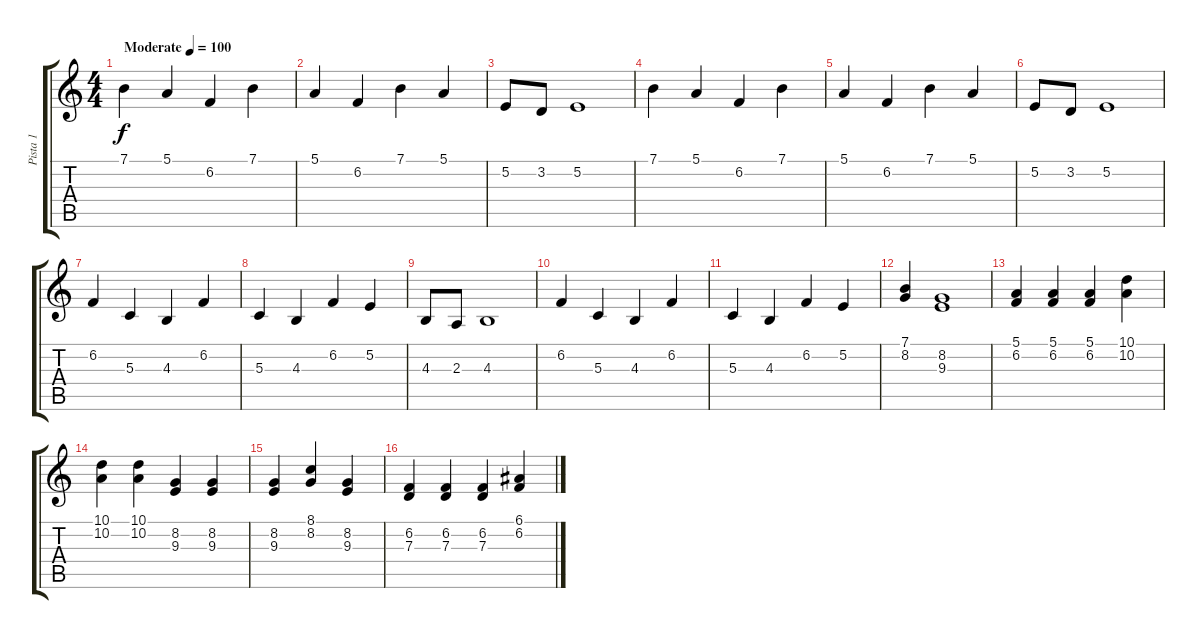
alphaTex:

\track ("Pista 1" "Pista 1") {instrument acousticgrandpiano}
\staff {score tabs}
\tuning (E4 B3 G3 D3 A2 E2) {hide}
\ts (4 4)
\tempo (100 "Moderate")
\clef g2
\ks c
7.1.4{dy f instrument acousticgrandpiano} 5.1.4 6.2.4 7.1.4 |
5.1.4 6.2.4 7.1.4 5.1.4 |
5.2.8 3.2.8 5.2.1 |
7.1.4 5.1.4 6.2.4 7.1.4 |
5.1.4 6.2.4 7.1.4 5.1.4 |
5.2.8 3.2.8 5.2.1 |
6.2.4 5.3.4 4.3.4 6.2.4 |
5.3.4 4.3.4 6.2.4 5.2.4 |
4.3.8 2.3.8 4.3.1 |
6.2.4 5.3.4 4.3.4 6.2.4 |
5.3.4 4.3.4 6.2.4 5.2.4 |
(7.1 8.2).4 (8.2 9.3).1 |
(5.1 6.2).4 (5.1 6.2).4 (5.1 6.2).4 (10.1 10.2).4 |
(10.1 10.2).4 (10.1 10.2).4 (8.2 9.3).4 (8.2 9.3).4 |
(8.2 9.3).4 (8.1 8.2).4 (8.2 9.3).4 |
(6.2 7.3).4 (6.2 7.3).4 (6.2 7.3).4 (6.1 6.2).4
